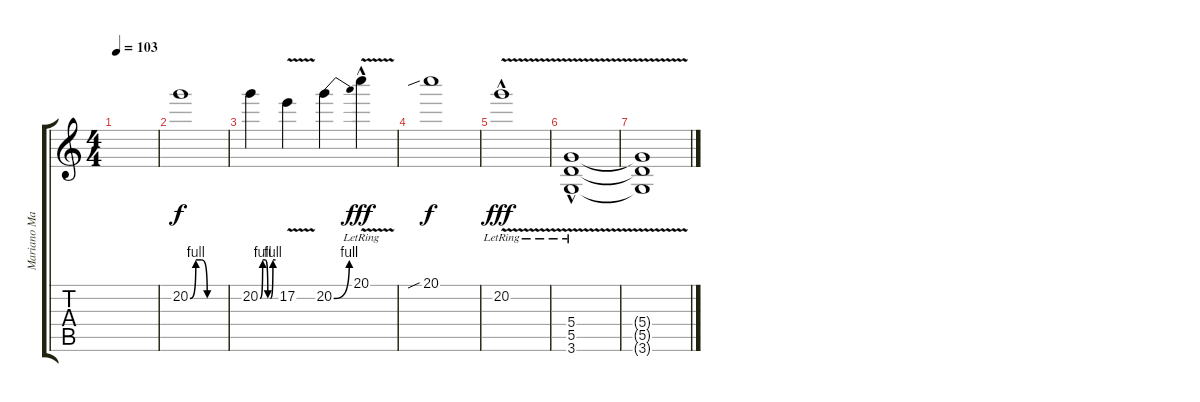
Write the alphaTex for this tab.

\track ("Mariano Martinez" "Mariano Ma") {instrument overdrivenguitar}
\staff {score tabs}
\tuning (E4 B3 G3 D3 A2 E2) {hide}
\ts (4 4)
\tempo 103
\clef g2
\ks c
|
20.2{be (custom 0 0 10 4 20 4 30 0 60 0)}.1 |
20.2{be (custom 0 0 10 4 20 4 30 0 40 0 50 4 60 4)}.4 17.2{v}.4 20.2{be (bend 0 0 60 4)}.4 20.1{v hac lr}.4{dy fff} |
20.1{sib}.1{dy f} |
20.2{v hac lr}.1{dy fff} |
(5.4{v hac lr} 5.5{v hac lr} 3.6{v hac lr}).1 |
(5.4{t} 5.5{t} 3.6{t}).1
